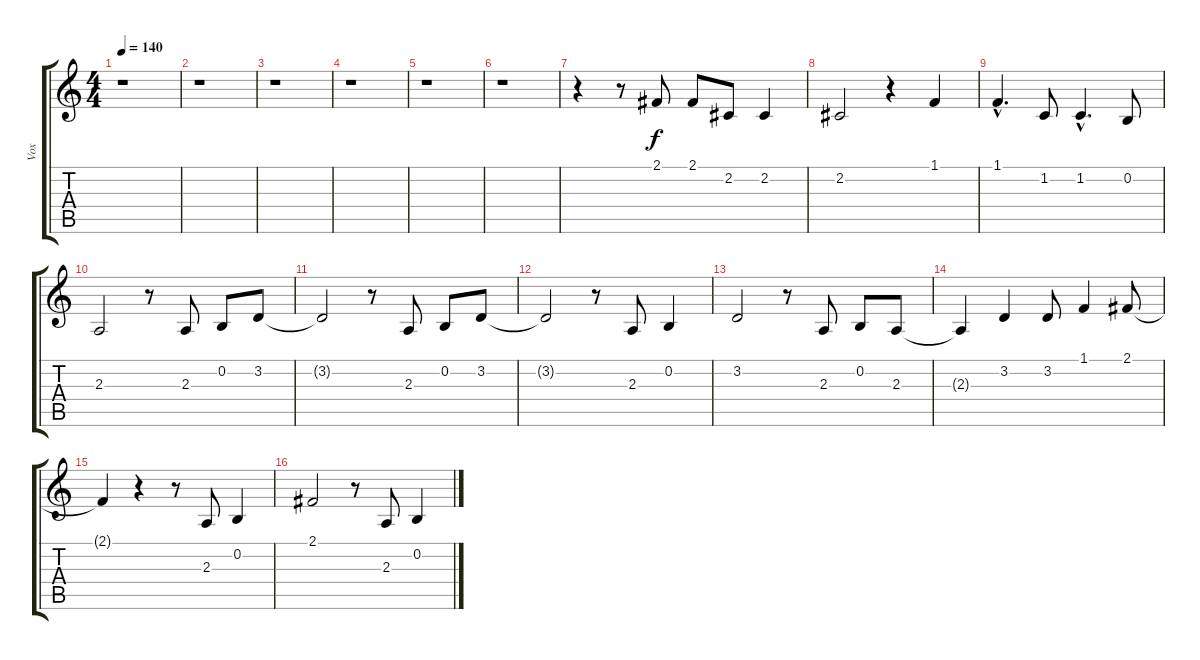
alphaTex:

\track ("Vox" "Vox") {instrument drawbarorgan}
\staff {score tabs}
\tuning (E4 B3 G3 D3 A2 E2) {hide}
\ts (4 4)
\tempo 140
\clef g2
\ks c
r.1{dy f} |
r.1 |
r.1 |
r.1 |
r.1 |
r.1 |
r.4 r.8 2.1.8 2.1.8 2.2.8 2.2.4 |
2.2.2 r.4 1.1.4 |
1.1{hac}.4{d} 1.2.8 1.2{hac}.4{d} 0.2.8 |
2.3.2 r.8 2.3.8 0.2.8 3.2.8 |
3.2{t}.2 r.8 2.3.8 0.2.8 3.2.8 |
3.2{t}.2 r.8 2.3.8 0.2.4 |
3.2.2 r.8 2.3.8 0.2.8 2.3.8 |
2.3{t}.4 3.2.4 3.2.8 1.1.4 2.1.8 |
2.1{t}.4 r.4 r.8 2.3.8 0.2.4 |
2.1.2 r.8 2.3.8 0.2.4
